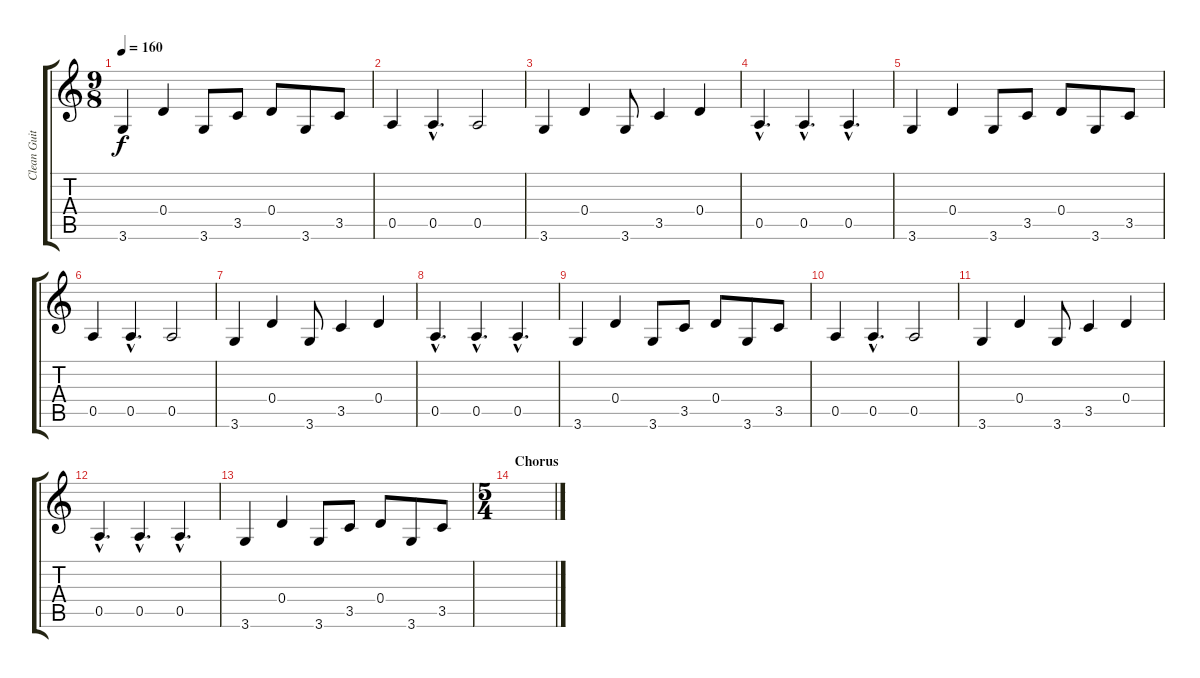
\track ("Clean Guitar" "Clean Guit") {instrument electricguitarjazz}
\staff {score tabs}
\tuning (E4 B3 G3 D3 A2 E2) {hide}
\ts (9 8)
\tempo 160
\clef g2
\ks c
3.6.4{dy f} 0.4.4 3.6.8 3.5.8 0.4.8 3.6.8 3.5.8 |
0.5.4 0.5{hac}.4{d} 0.5.2 |
3.6.4 0.4.4 3.6.8 3.5.4 0.4.4 |
0.5{hac}.4{d} 0.5{hac}.4{d} 0.5{hac}.4{d} |
3.6.4 0.4.4 3.6.8 3.5.8 0.4.8 3.6.8 3.5.8 |
0.5.4 0.5{hac}.4{d} 0.5.2 |
3.6.4 0.4.4 3.6.8 3.5.4 0.4.4 |
0.5{hac}.4{d} 0.5{hac}.4{d} 0.5{hac}.4{d} |
3.6.4 0.4.4 3.6.8 3.5.8 0.4.8 3.6.8 3.5.8 |
0.5.4 0.5{hac}.4{d} 0.5.2 |
3.6.4 0.4.4 3.6.8 3.5.4 0.4.4 |
0.5{hac}.4{d} 0.5{hac}.4{d} 0.5{hac}.4{d} |
3.6.4 0.4.4 3.6.8 3.5.8 0.4.8 3.6.8 3.5.8 |
\ts (5 4)
\section ("" "Chorus")
